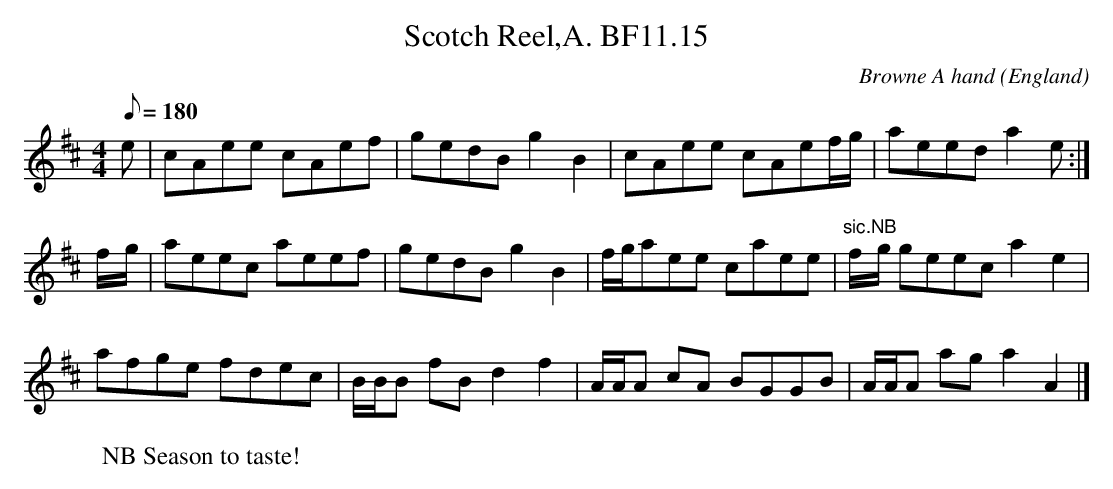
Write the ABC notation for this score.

X:1
T:Scotch Reel,A. BF11.15
M:4/4
Q:180
C:Browne A hand
O:England
K:D
e|cAee cAef|gedBg2B2|cAee cAef/g/|aeeda2e:|!
f/-g/|aeec aeef|gedBg2B2|f/g/aee caee|"sic.NB"f/-g/ geec a2e2|!
afge fdec|B/B/B fBd2f2|A/A/A cA BGGB|A/A/A aga2A2|]
W:NB Season to taste!
